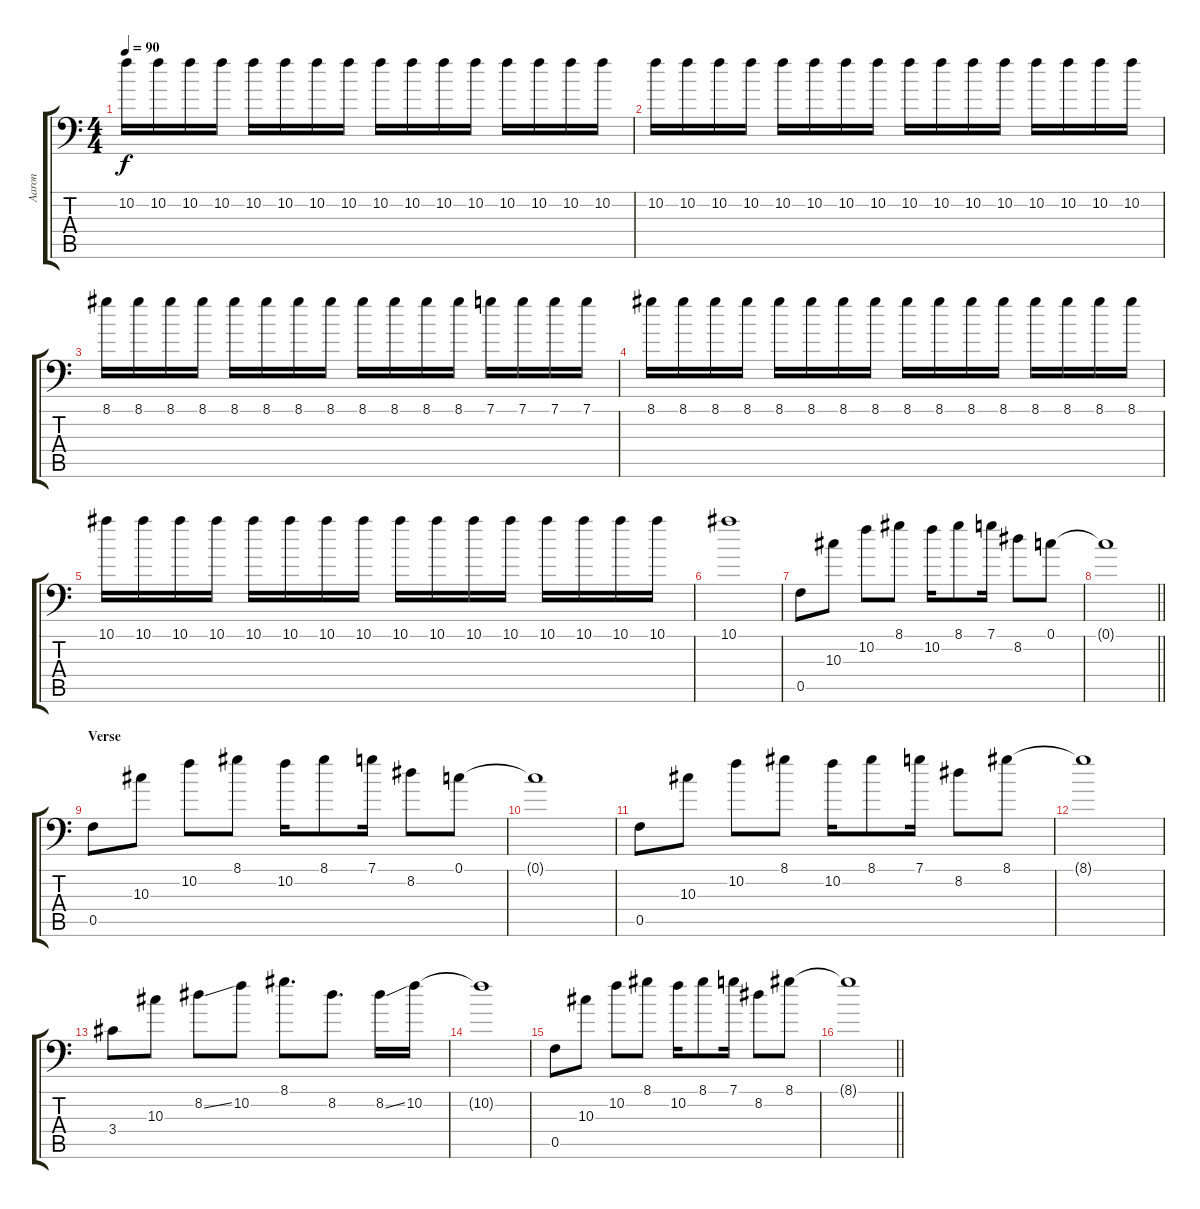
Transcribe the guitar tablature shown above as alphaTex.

\track ("Aaron" "Aaron") {instrument overdrivenguitar}
\staff {score tabs}
\tuning (C4 G3 Eb3 Bb2 F2 Bb1) {hide}
\ts (4 4)
\tempo 90
\clef f4
\ks c
10.2.16{dy f} 10.2.16 10.2.16 10.2.16 10.2.16 10.2.16 10.2.16 10.2.16 10.2.16 10.2.16 10.2.16 10.2.16 10.2.16 10.2.16 10.2.16 10.2.16 |
10.2.16 10.2.16 10.2.16 10.2.16 10.2.16 10.2.16 10.2.16 10.2.16 10.2.16 10.2.16 10.2.16 10.2.16 10.2.16 10.2.16 10.2.16 10.2.16 |
8.1.16 8.1.16 8.1.16 8.1.16 8.1.16 8.1.16 8.1.16 8.1.16 8.1.16 8.1.16 8.1.16 8.1.16 7.1.16 7.1.16 7.1.16 7.1.16 |
8.1.16 8.1.16 8.1.16 8.1.16 8.1.16 8.1.16 8.1.16 8.1.16 8.1.16 8.1.16 8.1.16 8.1.16 8.1.16 8.1.16 8.1.16 8.1.16 |
10.1.16 10.1.16 10.1.16 10.1.16 10.1.16 10.1.16 10.1.16 10.1.16 10.1.16 10.1.16 10.1.16 10.1.16 10.1.16 10.1.16 10.1.16 10.1.16 |
10.1.1 |
0.5.8{volume 13 instrument electricguitarjazz} 10.3.8 10.2.8 8.1.8 10.2.16 8.1.8 7.1.16 8.2.8 0.1.8 |
\barLineRight lightlight
0.1{t}.1 |
\section ("" "Verse")
0.5.8 10.3.8 10.2.8 8.1.8 10.2.16 8.1.8 7.1.16 8.2.8 0.1.8 |
0.1{t}.1 |
0.5.8 10.3.8 10.2.8 8.1.8 10.2.16 8.1.8 7.1.16 8.2.8 8.1.8 |
8.1{t}.1 |
3.4.8 10.3.8 8.2{ss}.8 10.2.8 8.1.8{d} 8.2.8{d} 8.2{ss}.16 10.2.16 |
10.2{t}.1 |
0.5.8 10.3.8 10.2.8 8.1.8 10.2.16 8.1.8 7.1.16 8.2.8 8.1.8 |
\barLineRight lightlight
8.1{t}.1
